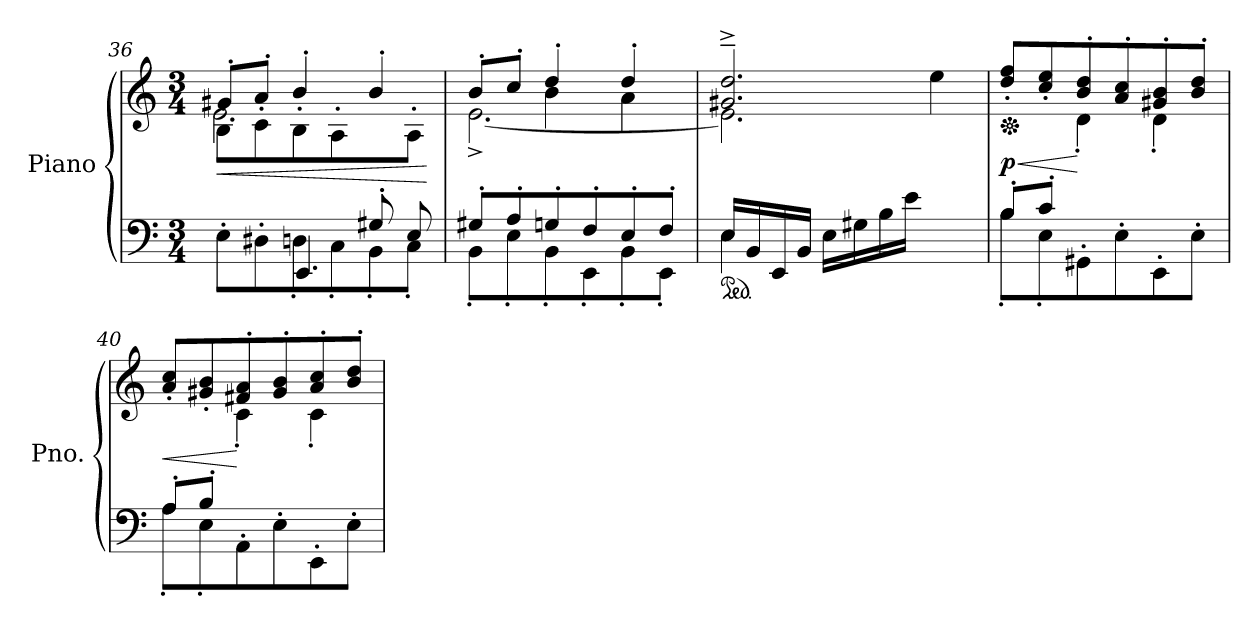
**kern	**kern	**dynam
*part1	*part1	*part1
*staff2	*staff1	*staff1/2
*I"Piano	*	*
*I'Pno.	*	*
*clefF4	*clefG2	*
*k[]	*k[]	*
*M3/4	*M3/4	*
=36	=36	=36
*^	*	*
*	*^	*	*
!	!	!	!	!LO:HP:b
*	*	*	*^	*
*	*	*	*	*^	*
2ryy	8E'\L	4rcyy	8B'\L	2.e\	8g#X'/L	<
.	8D#X'\	.	8c'\	.	8a'/J	.
.	8Dn'\	4.EE/	8B'\	.	4b'/	.
.	8C'\	.	8A'\	.	.	.
8G#X'/	8BB'\	.	8ryy	.	4b'/	.
8ryy	8C'\J	8E/	8A'\J	.	.	.
*v	*v	*v	*	*	*	*
*	*v	*v	*v	*
.	.	[
!!LO:LB:g=z
=37	=37	=37
*^	*^	*
*	*	*	*^	*
8G#X'/L	8BB'\L	8b'/L	[2.e^\	4ryy	.
8A'/	8E'\	8cc'/J	.	.	.
8Gn'/	8BB'\	4b\	.	4dd'/	.
8F'/	8EE'\	.	.	.	.
8E'/	8BB'\	4a\	.	4dd'/	.
8F'/J	8EE'\J	.	.	.	.
=38	=38	=38	=38	=38	=38
*ped	*	*	*	*	*
(>16E/LL	4E\	2.g#X/~^ 2.dd/~^	2.e\]	2ryy	.
16BB/	.	.	.	.	.
16EE/	.	.	.	.	.
16BB/JJ	.	.	.	.	.
16E\LL	4ryy	.	.	.	.
16G#X\	.	.	.	.	.
16B\	.	.	.	.	.
16e\JJ	.	.	.	.	.
4ryy	4ryy	.	.	4ee\)	.
*	*	*v	*v	*v	*
=39	=39	=39	=39
*	*	*Xped	*
*	*	*^	*
*	*	*	*^	*
!	!	!	!	!	!LO:HP:b
!	!	!	!	!	!LO:DY:n=1:b
*	*	*	*v	*v	*
8B'/L	8B'\L	8dd/' 8ff/'L	4ryy	< p
8c'/J	8E'\	8cc/' 8ee/'	.	.
2ryy	8GG#X'\	8b/' 8dd/'	4d'\	[
.	8E'\	8a/' 8cc/'	.	.
.	8EE'\	8g#X/' 8b/'	4d'\	.
.	8E'\J	8b/' 8dd/'J	.	.
=40	=40	=40	=40	=40
!	!	!	!	!LO:HP:b
8A'/L	8A'\L	8a/' 8cc/'L	4ryy	<
8B'/J	8E'\	8g#X/' 8b/'	.	.
2ryy	8AA'\	8f#X/' 8a/'	4c'\	[
.	8E'\	8g#/' 8b/'	.	.
.	8EE'\	8a/' 8cc/'	4c'\	.
.	8E'\J	8b/' 8dd/'J	.	.
*v	*v	*	*	*
*	*v	*v	*
=	=	=
*-	*-	*-
